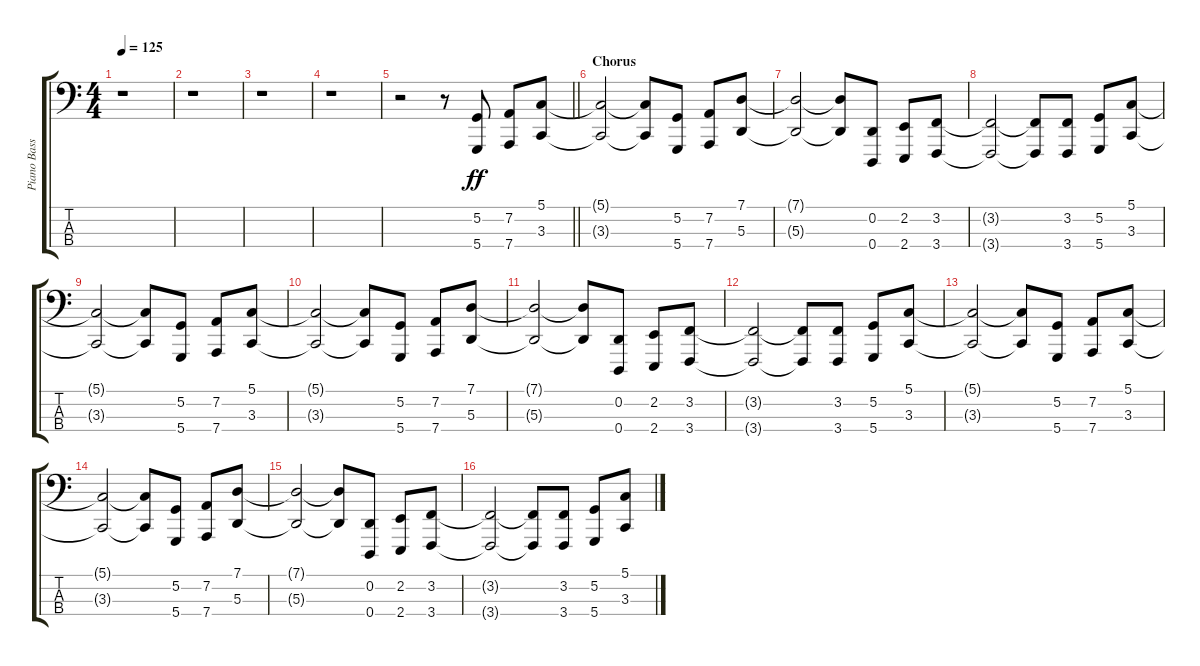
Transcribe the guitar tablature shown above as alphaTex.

\track ("Piano Bass Clef" "Piano Bass") {instrument acousticgrandpiano}
\staff {score tabs}
\tuning (G2 D2 A1 D1) {hide}
\ts (4 4)
\tempo 125
\clef f4
\ks c
r.1{dy ff} |
r.1 |
r.1 |
r.1 |
\barLineRight lightlight
r.2 r.8 (5.2 5.4).8 (7.2 7.4).8 (5.1 3.3).8 |
\section ("" "Chorus")
(5.1{t} 3.3{t}).2 (5.1{t} 3.3{t}).8 (5.2 5.4).8 (7.2 7.4).8 (7.1 5.3).8 |
(7.1{t} 5.3{t}).2 (7.1{t} 5.3{t}).8 (0.2 0.4).8 (2.2 2.4).8 (3.2 3.4).8 |
(3.2{t} 3.4{t}).2 (3.2{t} 3.4{t}).8 (3.2 3.4).8 (5.2 5.4).8 (5.1 3.3).8 |
(5.1{t} 3.3{t}).2 (5.1{t} 3.3{t}).8 (5.2 5.4).8 (7.2 7.4).8 (5.1 3.3).8 |
(5.1{t} 3.3{t}).2 (5.1{t} 3.3{t}).8 (5.2 5.4).8 (7.2 7.4).8 (7.1 5.3).8 |
(7.1{t} 5.3{t}).2 (7.1{t} 5.3{t}).8 (0.2 0.4).8 (2.2 2.4).8 (3.2 3.4).8 |
(3.2{t} 3.4{t}).2 (3.2{t} 3.4{t}).8 (3.2 3.4).8 (5.2 5.4).8 (5.1 3.3).8 |
(5.1{t} 3.3{t}).2 (5.1{t} 3.3{t}).8 (5.2 5.4).8 (7.2 7.4).8 (5.1 3.3).8 |
(5.1{t} 3.3{t}).2 (5.1{t} 3.3{t}).8 (5.2 5.4).8 (7.2 7.4).8 (7.1 5.3).8 |
(7.1{t} 5.3{t}).2 (7.1{t} 5.3{t}).8 (0.2 0.4).8 (2.2 2.4).8 (3.2 3.4).8 |
(3.2{t} 3.4{t}).2 (3.2{t} 3.4{t}).8 (3.2 3.4).8 (5.2 5.4).8 (5.1 3.3).8
